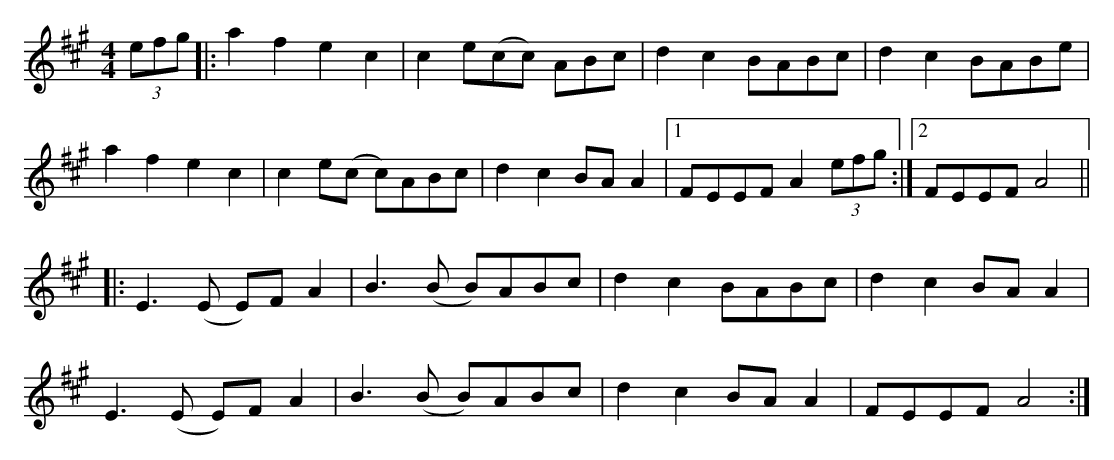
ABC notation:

X:1
M:4/4
K:A
(3efg|:a2f2 e2c2|c2e(cc) ABc|d2 c2 BABc|d2 c2 BABe|
a2f2 e2c2|c2e(c c)ABc|d2 c2 BAA2|1 FEEF A2(3efg:|2 FEEF A4||
|:E3(E E)FA2|B3(B B)ABc|d2 c2 BABc|d2 c2 BAA2|
E3(E E)FA2|B3(B B)ABc|d2 c2 BAA2|FEEF A4:|
